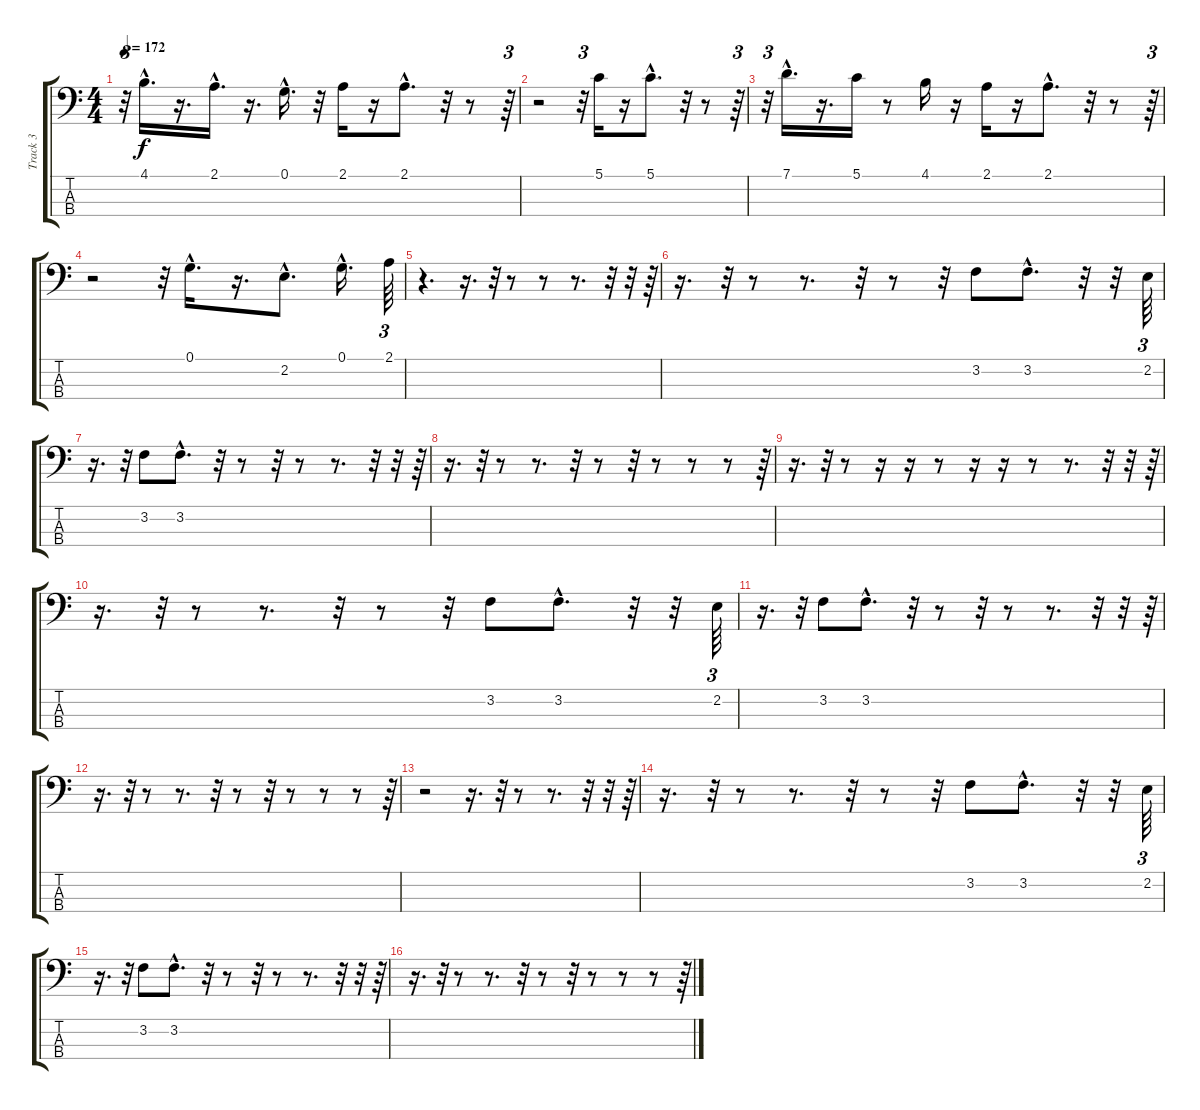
\track ("Track 3" "Track 3") {instrument electricbassfinger}
\staff {score tabs}
\tuning (G2 D2 A1 E1) {hide}
\ts (4 4)
\tempo 172
\clef f4
\ks c
r.32{tu (3 2) dy f} 4.1{hac}.16{d} r.16{d} 2.1{hac}.16{d} r.16{d} 0.1{hac}.16{d} r.32 2.1.16 r.16 2.1{hac}.8{d} r.32 r.8 r.64{tu (3 2)} |
r.2 r.32{tu (3 2)} 5.1.16 r.16 5.1{hac}.8{d} r.32 r.8 r.64{tu (3 2)} |
r.32{tu (3 2)} 7.1{hac}.16{d} r.16{d} 5.1.16 r.8 4.1.16 r.16 2.1.16 r.16 2.1{hac}.8{d} r.32 r.8 r.64{tu (3 2)} |
r.2 r.32{tu (3 2)} 0.1{hac}.16{d} r.16{d} 2.2{hac}.8{d} 0.1{hac}.16{d} 2.1.64{tu (3 2)} |
r.4{d} r.16{d} r.32{tu (3 2)} r.8 r.8 r.8{d} r.32 r.32 r.64{tu (3 2)} |
r.16{d} r.32{tu (3 2)} r.8 r.8{d} r.32 r.8 r.32 3.2.8 3.2{hac}.8{d} r.32 r.32 2.2.64{tu (3 2)} |
r.16{d} r.32{tu (3 2)} 3.2.8 3.2{hac}.8{d} r.32 r.8 r.32 r.8 r.8{d} r.32 r.32 r.64{tu (3 2)} |
r.16{d} r.32{tu (3 2)} r.8 r.8{d} r.32 r.8 r.32 r.8 r.8 r.8 r.64{tu (3 2)} |
r.16{d} r.32{tu (3 2)} r.8 r.16 r.16 r.8 r.16 r.16 r.8 r.8{d} r.32 r.32 r.64{tu (3 2)} |
r.16{d} r.32{tu (3 2)} r.8 r.8{d} r.32 r.8 r.32 3.2.8 3.2{hac}.8{d} r.32 r.32 2.2.64{tu (3 2)} |
r.16{d} r.32{tu (3 2)} 3.2.8 3.2{hac}.8{d} r.32 r.8 r.32 r.8 r.8{d} r.32 r.32 r.64{tu (3 2)} |
r.16{d} r.32{tu (3 2)} r.8 r.8{d} r.32 r.8 r.32 r.8 r.8 r.8 r.64{tu (3 2)} |
r.2 r.16{d} r.32{tu (3 2)} r.8 r.8{d} r.32 r.32 r.64{tu (3 2)} |
r.16{d} r.32{tu (3 2)} r.8 r.8{d} r.32 r.8 r.32 3.2.8 3.2{hac}.8{d} r.32 r.32 2.2.64{tu (3 2)} |
r.16{d} r.32{tu (3 2)} 3.2.8 3.2{hac}.8{d} r.32 r.8 r.32 r.8 r.8{d} r.32 r.32 r.64{tu (3 2)} |
r.16{d} r.32{tu (3 2)} r.8 r.8{d} r.32 r.8 r.32 r.8 r.8 r.8 r.64{tu (3 2)}
